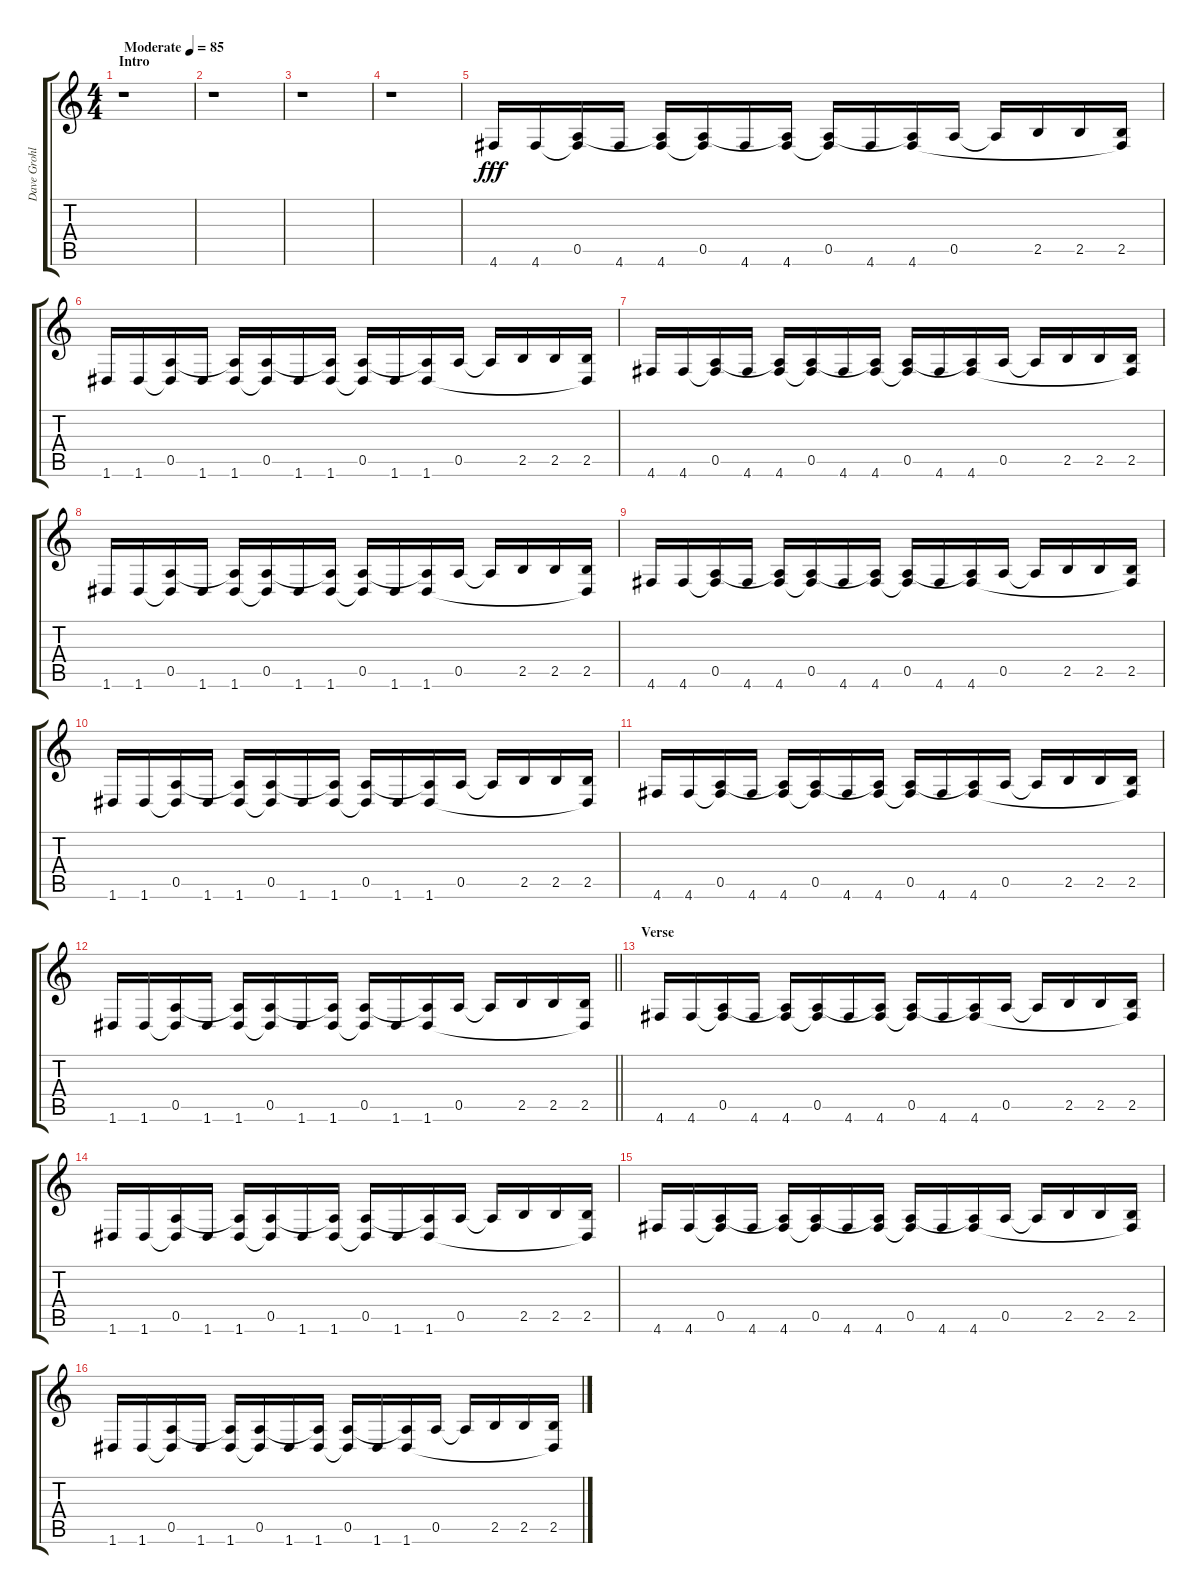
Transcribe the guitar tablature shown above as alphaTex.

\track ("Dave Grohl ( Distortion Guitar )" "Dave Grohl") {instrument distortionguitar}
\staff {score tabs}
\tuning (E4 B3 G3 D3 A2 D2) {hide}
\ts (4 4)
\section ("" "Intro")
\tempo (85 "Moderate")
\clef g2
\ks c
r.1{dy fff instrument distortionguitar} |
r.1 |
r.1 |
r.1 |
4.6.16 4.6.16 (0.5 4.6{t}).16 4.6.16 (0.5{t} 4.6).16 (0.5 4.6{t}).16 4.6.16 (0.5{t} 4.6).16 (0.5 4.6{t}).16 4.6.16 (0.5{t} 4.6).16 0.5.16 0.5{t}.16 2.5.16 2.5.16 (2.5 4.6{t}).16 |
1.6.16 1.6.16 (0.5 1.6{t}).16 1.6.16 (0.5{t} 1.6).16 (0.5 1.6{t}).16 1.6.16 (0.5{t} 1.6).16 (0.5 1.6{t}).16 1.6.16 (0.5{t} 1.6).16 0.5.16 0.5{t}.16 2.5.16 2.5.16 (2.5 1.6{t}).16 |
4.6.16 4.6.16 (0.5 4.6{t}).16 4.6.16 (0.5{t} 4.6).16 (0.5 4.6{t}).16 4.6.16 (0.5{t} 4.6).16 (0.5 4.6{t}).16 4.6.16 (0.5{t} 4.6).16 0.5.16 0.5{t}.16 2.5.16 2.5.16 (2.5 4.6{t}).16 |
1.6.16 1.6.16 (0.5 1.6{t}).16 1.6.16 (0.5{t} 1.6).16 (0.5 1.6{t}).16 1.6.16 (0.5{t} 1.6).16 (0.5 1.6{t}).16 1.6.16 (0.5{t} 1.6).16 0.5.16 0.5{t}.16 2.5.16 2.5.16 (2.5 1.6{t}).16 |
4.6.16 4.6.16 (0.5 4.6{t}).16 4.6.16 (0.5{t} 4.6).16 (0.5 4.6{t}).16 4.6.16 (0.5{t} 4.6).16 (0.5 4.6{t}).16 4.6.16 (0.5{t} 4.6).16 0.5.16 0.5{t}.16 2.5.16 2.5.16 (2.5 4.6{t}).16 |
1.6.16 1.6.16 (0.5 1.6{t}).16 1.6.16 (0.5{t} 1.6).16 (0.5 1.6{t}).16 1.6.16 (0.5{t} 1.6).16 (0.5 1.6{t}).16 1.6.16 (0.5{t} 1.6).16 0.5.16 0.5{t}.16 2.5.16 2.5.16 (2.5 1.6{t}).16 |
4.6.16 4.6.16 (0.5 4.6{t}).16 4.6.16 (0.5{t} 4.6).16 (0.5 4.6{t}).16 4.6.16 (0.5{t} 4.6).16 (0.5 4.6{t}).16 4.6.16 (0.5{t} 4.6).16 0.5.16 0.5{t}.16 2.5.16 2.5.16 (2.5 4.6{t}).16 |
\barLineRight lightlight
1.6.16 1.6.16 (0.5 1.6{t}).16 1.6.16 (0.5{t} 1.6).16 (0.5 1.6{t}).16 1.6.16 (0.5{t} 1.6).16 (0.5 1.6{t}).16 1.6.16 (0.5{t} 1.6).16 0.5.16 0.5{t}.16 2.5.16 2.5.16 (2.5 1.6{t}).16 |
\section ("" "Verse")
4.6.16 4.6.16 (0.5 4.6{t}).16 4.6.16 (0.5{t} 4.6).16 (0.5 4.6{t}).16 4.6.16 (0.5{t} 4.6).16 (0.5 4.6{t}).16 4.6.16 (0.5{t} 4.6).16 0.5.16 0.5{t}.16 2.5.16 2.5.16 (2.5 4.6{t}).16 |
1.6.16 1.6.16 (0.5 1.6{t}).16 1.6.16 (0.5{t} 1.6).16 (0.5 1.6{t}).16 1.6.16 (0.5{t} 1.6).16 (0.5 1.6{t}).16 1.6.16 (0.5{t} 1.6).16 0.5.16 0.5{t}.16 2.5.16 2.5.16 (2.5 1.6{t}).16 |
4.6.16 4.6.16 (0.5 4.6{t}).16 4.6.16 (0.5{t} 4.6).16 (0.5 4.6{t}).16 4.6.16 (0.5{t} 4.6).16 (0.5 4.6{t}).16 4.6.16 (0.5{t} 4.6).16 0.5.16 0.5{t}.16 2.5.16 2.5.16 (2.5 4.6{t}).16 |
1.6.16 1.6.16 (0.5 1.6{t}).16 1.6.16 (0.5{t} 1.6).16 (0.5 1.6{t}).16 1.6.16 (0.5{t} 1.6).16 (0.5 1.6{t}).16 1.6.16 (0.5{t} 1.6).16 0.5.16 0.5{t}.16 2.5.16 2.5.16 (2.5 1.6{t}).16
